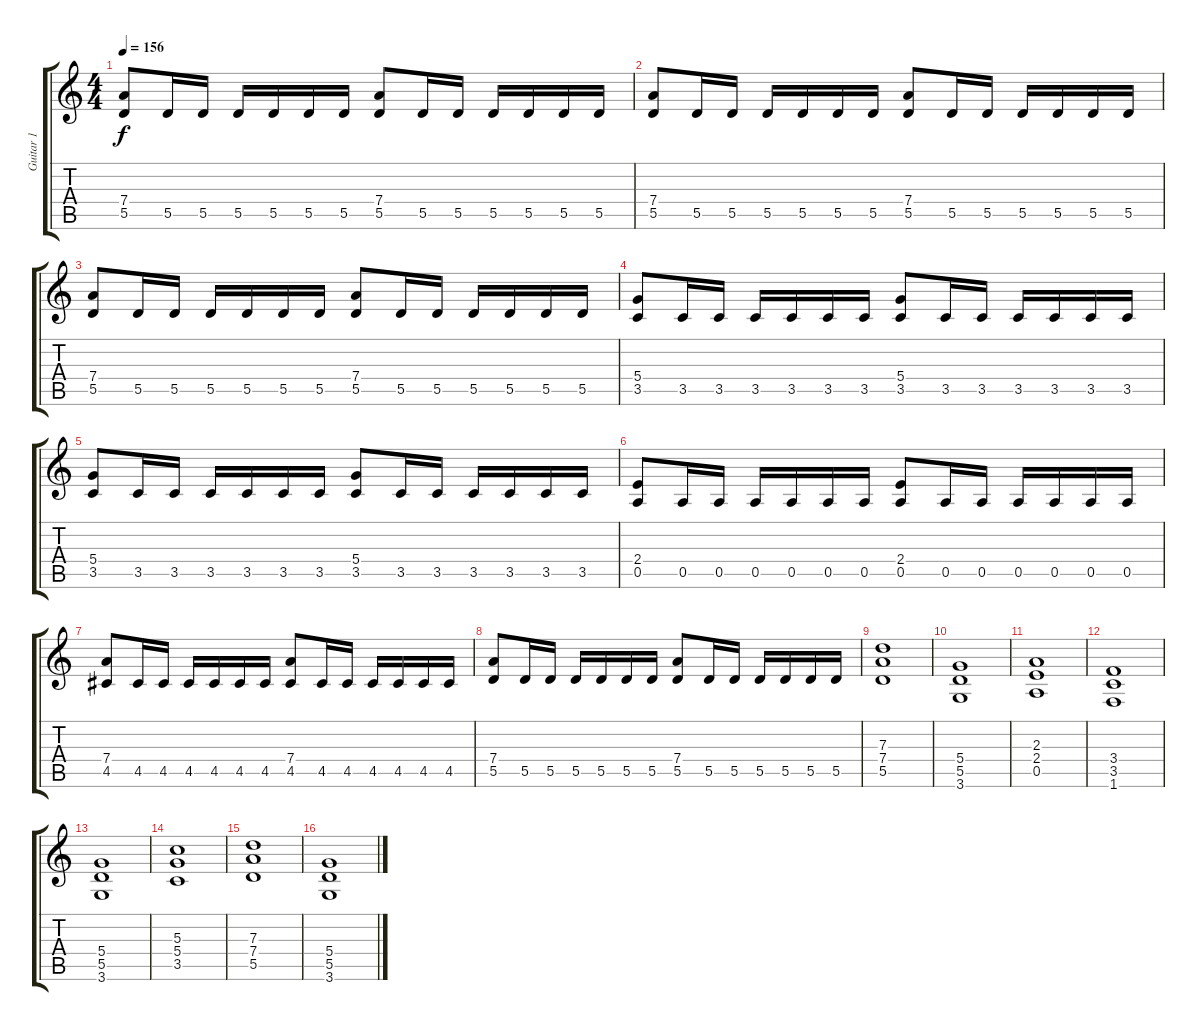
\track ("Guitar 1" "Guitar 1") {instrument overdrivenguitar}
\staff {score tabs}
\tuning (E4 B3 G3 D3 A2 E2) {hide}
\ts (4 4)
\tempo 156
\clef g2
\ks c
(7.4 5.5).8{dy f} 5.5.16 5.5.16 5.5.16 5.5.16 5.5.16 5.5.16 (7.4 5.5).8 5.5.16 5.5.16 5.5.16 5.5.16 5.5.16 5.5.16 |
\section ("" "")
(7.4 5.5).8 5.5.16 5.5.16 5.5.16 5.5.16 5.5.16 5.5.16 (7.4 5.5).8 5.5.16 5.5.16 5.5.16 5.5.16 5.5.16 5.5.16 |
(7.4 5.5).8 5.5.16 5.5.16 5.5.16 5.5.16 5.5.16 5.5.16 (7.4 5.5).8 5.5.16 5.5.16 5.5.16 5.5.16 5.5.16 5.5.16 |
(5.4 3.5).8 3.5.16 3.5.16 3.5.16 3.5.16 3.5.16 3.5.16 (5.4 3.5).8 3.5.16 3.5.16 3.5.16 3.5.16 3.5.16 3.5.16 |
(5.4 3.5).8 3.5.16 3.5.16 3.5.16 3.5.16 3.5.16 3.5.16 (5.4 3.5).8 3.5.16 3.5.16 3.5.16 3.5.16 3.5.16 3.5.16 |
(2.4 0.5).8 0.5.16 0.5.16 0.5.16 0.5.16 0.5.16 0.5.16 (2.4 0.5).8 0.5.16 0.5.16 0.5.16 0.5.16 0.5.16 0.5.16 |
(7.4 4.5).8 4.5.16 4.5.16 4.5.16 4.5.16 4.5.16 4.5.16 (7.4 4.5).8 4.5.16 4.5.16 4.5.16 4.5.16 4.5.16 4.5.16 |
(7.4 5.5).8 5.5.16 5.5.16 5.5.16 5.5.16 5.5.16 5.5.16 (7.4 5.5).8 5.5.16 5.5.16 5.5.16 5.5.16 5.5.16 5.5.16 |
\section ("" "")
(7.3 7.4 5.5).1 |
(5.4 5.5 3.6).1 |
(2.3 2.4 0.5).1 |
(3.4 3.5 1.6).1 |
(5.4 5.5 3.6).1 |
(5.3 5.4 3.5).1 |
(7.3 7.4 5.5).1 |
(5.4 5.5 3.6).1
